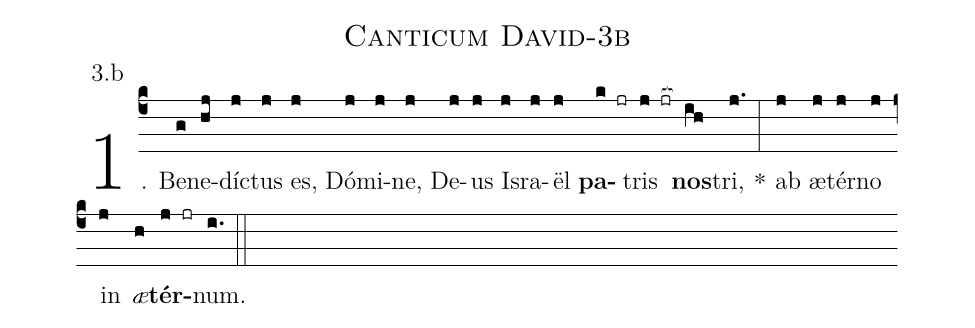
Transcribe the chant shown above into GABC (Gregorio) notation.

name: Canticum David-3b;
annotation: 3.b;
%%
(c4)1. Be(g)ne(hj)díc(j)tus(j) es,(j) Dó(j)mi(j)ne,(j) De(j)us(j) Is(j)ra(j)ël(j) <b>pa</b>(k jr)tris(j jr[ocb:1{]) <b>nos</b>(ih[ocb:0}])tri,(j.) *(:) ab(j) æ(j)tér(j)no(j) in(j) <i>æ</i>(h)<b>tér</b>(j jr)num.(i.) (::)
